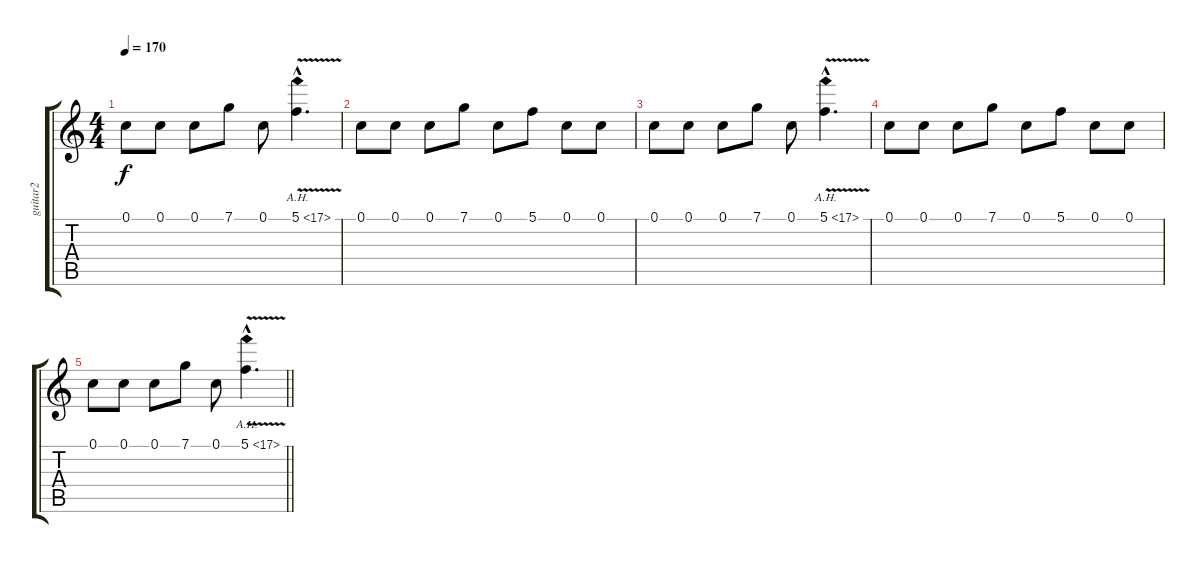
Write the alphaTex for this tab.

\track ("guitar2" "guitar2") {instrument distortionguitar}
\staff {score tabs}
\tuning (C4 G3 Eb3 Bb2 F2 C2) {hide}
\ts (4 4)
\tempo 170
\clef g2
\ks c
0.1.8{dy f} 0.1.8 0.1.8 7.1.8 0.1.8 5.1{ah 12 v hac}.4{d} |
0.1.8 0.1.8 0.1.8 7.1.8 0.1.8 5.1.8 0.1.8 0.1.8 |
0.1.8 0.1.8 0.1.8 7.1.8 0.1.8 5.1{ah 12 v hac}.4{d} |
0.1.8 0.1.8 0.1.8 7.1.8 0.1.8 5.1.8 0.1.8 0.1.8 |
\barLineRight lightlight
0.1.8 0.1.8 0.1.8 7.1.8 0.1.8 5.1{ah 12 v hac}.4{d}
